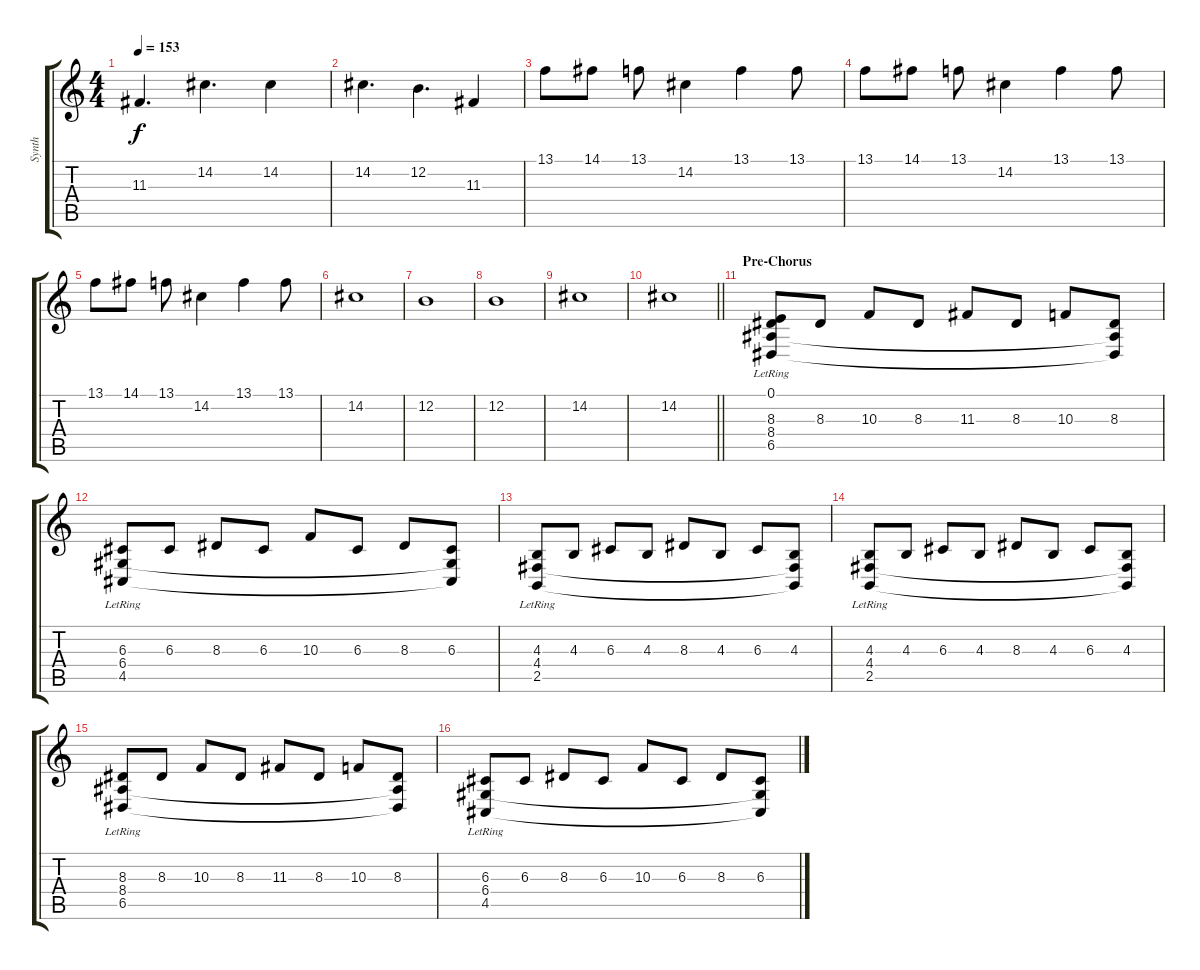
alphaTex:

\track ("Synth" "Synth") {instrument lead2sawtooth}
\staff {score tabs}
\tuning (E4 B3 G3 D3 A2 E2) {hide}
\ts (4 4)
\tempo 153
\clef g2
\ks c
11.3.4{d dy f} 14.2.4{d} 14.2.4 |
14.2.4{d} 12.2.4{d} 11.3.4 |
13.1.8 14.1.8 13.1.8 14.2.4 13.1.4 13.1.8 |
13.1.8 14.1.8 13.1.8 14.2.4 13.1.4 13.1.8 |
13.1.8 14.1.8 13.1.8 14.2.4 13.1.4 13.1.8 |
14.2.1 |
12.2.1 |
12.2.1 |
14.2.1 |
\barLineRight lightlight
14.2.1 |
\section ("" "Pre-Chorus")
(0.1 8.3{lr} 8.4 6.5).8{volume 15} 8.3.8 10.3.8 8.3.8 11.3.8 8.3.8 10.3.8 (8.3 8.4{t} 6.5{t}).8 |
(6.3 6.4 4.5{lr}).8 6.3.8 8.3.8 6.3.8 10.3.8 6.3.8 8.3.8 (6.3 6.4{t} 4.5{t}).8 |
(4.3 4.4{lr} 2.5).8 4.3.8 6.3.8 4.3.8 8.3.8 4.3.8 6.3.8 (4.3 4.4{t} 2.5{t}).8 |
(4.3 4.4{lr} 2.5).8 4.3.8 6.3.8 4.3.8 8.3.8 4.3.8 6.3.8 (4.3 4.4{t} 2.5{t}).8 |
(8.3 8.4 6.5{lr}).8 8.3.8 10.3.8 8.3.8 11.3.8 8.3.8 10.3.8 (8.3 8.4{t} 6.5{t}).8 |
(6.3 6.4{lr} 4.5).8 6.3.8 8.3.8 6.3.8 10.3.8 6.3.8 8.3.8 (6.3 6.4{t} 4.5{t}).8
